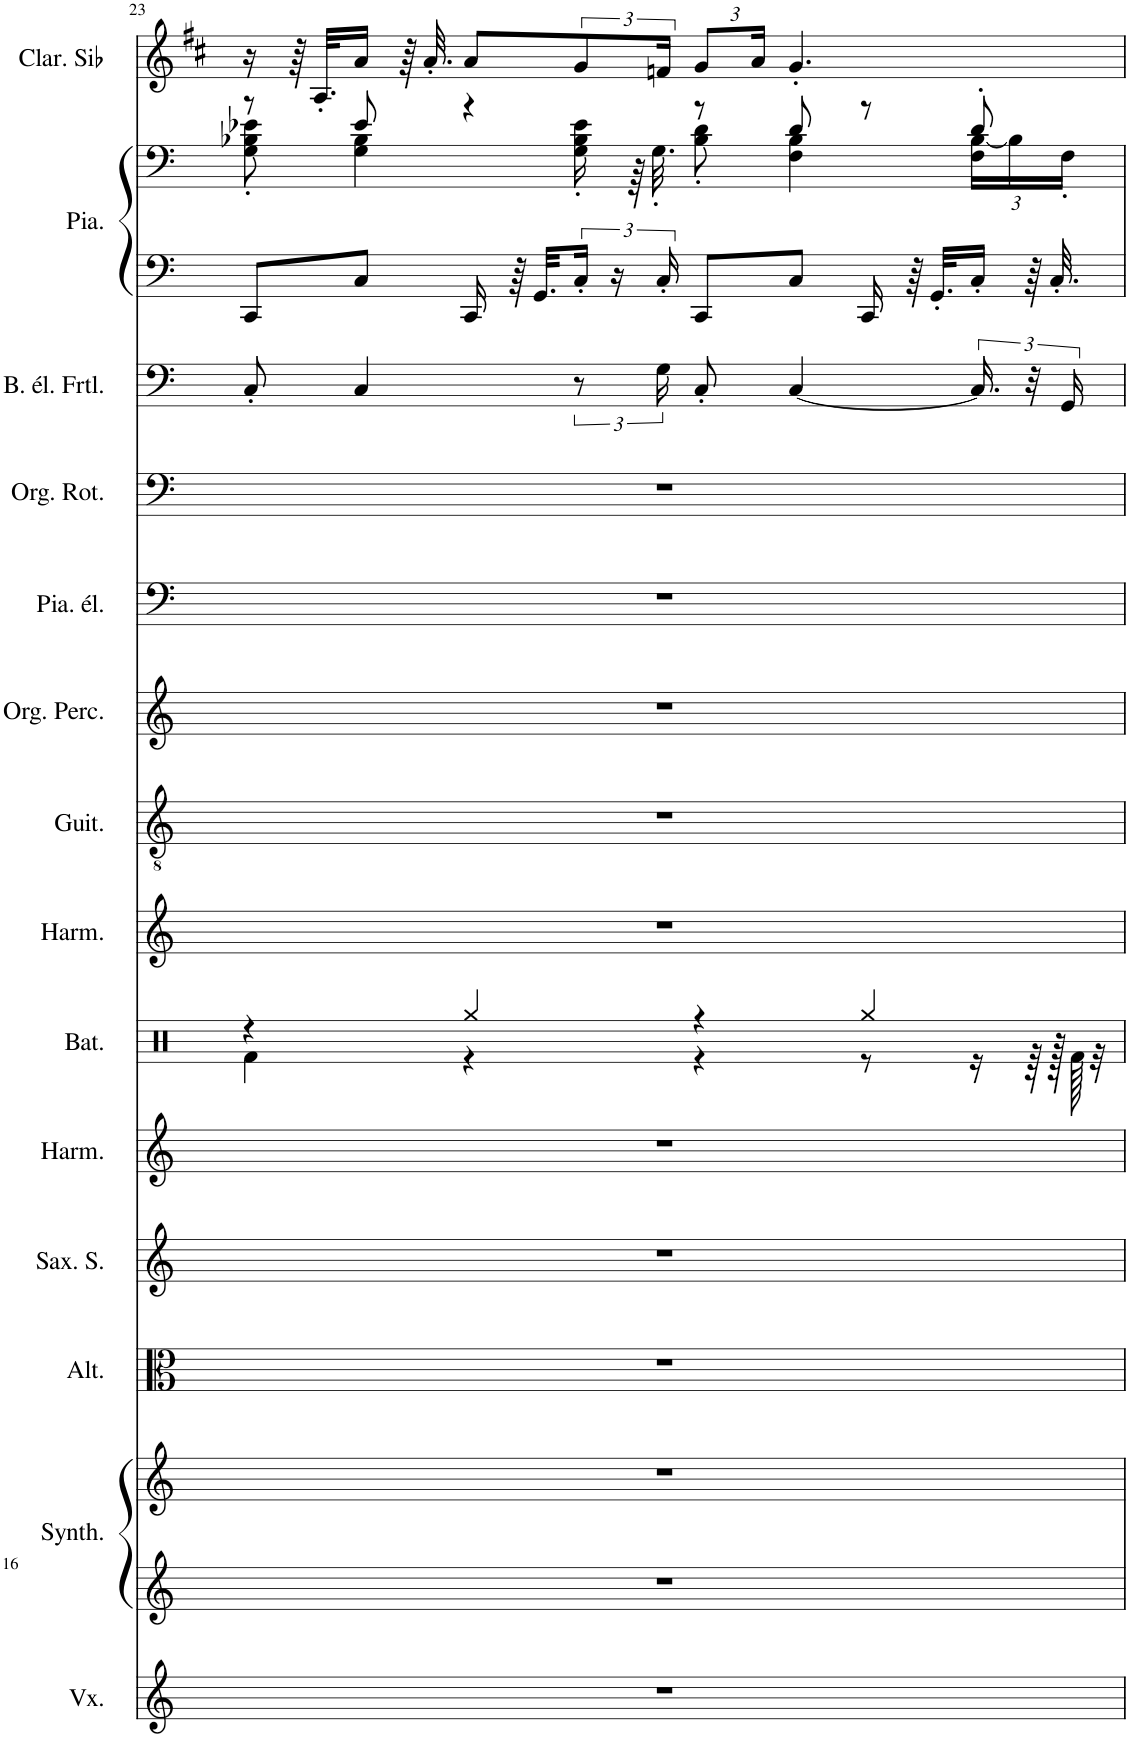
**kern	**kern	**kern	**kern	**kern	**kern	**kern	**kern	**kern	**kern	**kern	**kern	**kern	**kern	**kern	**kern
*part14	*part13	*part13	*part12	*part11	*part10	*part9	*part8	*part7	*part6	*part5	*part4	*part3	*part2	*part2	*part1
*staff16	*staff15	*staff14	*staff13	*staff12	*staff11	*staff10	*staff9	*staff8	*staff7	*staff6	*staff5	*staff4	*staff3	*staff2	*staff1
*I"Voix	*I"Synthétiseur d'instruments à cordes	*	*I"Altos	*I"Saxophone Soprano	*I"Harmonica	*I"Batterie	*I"Harmonica	*I"Guitare classique	*I"Orgue percussif	*I"Piano électrique	*I"Orgue rotatif	*I"Basse électrique fretless	*I"Piano	*	*I"Clarinette en Sib
*I'Vx.	*I'Synth.	*	*I'Alt.	*I'Sax. S.	*I'Harm.	*I'Bat.	*I'Harm.	*I'Guit.	*I'Org. Perc.	*I'Pia. él.	*I'Org. Rot.	*I'B. él. Frtl.	*I'Pia.	*	*I'Clar. Sib
!!LO:PB:g=z
*clefG2	*clefG2	*clefG2	*clefC3	*clefG2	*clefG2	*clefX	*clefG2	*clefGv2	*clefG2	*clefF4	*clefF4	*clefF4	*clefF4	*clefF4	*clefG2
*	*	*	*	*Trd1c2	*	*	*	*	*	*	*	*Trd7c12	*	*	*Trd1c2
*k[]	*k[]	*k[]	*k[]	*k[]	*k[]	*k[]	*k[]	*k[]	*k[]	*k[]	*k[]	*k[]	*k[]	*k[]	*k[f#c#]
*M4/4	*M4/4	*M4/4	*M4/4	*M4/4	*M4/4	*M4/4	*M4/4	*M4/4	*M4/4	*M4/4	*M4/4	*M4/4	*M4/4	*M4/4	*M4/4
=23	=23	=23	=23	=23	=23	=23	=23	=23	=23	=23	=23	=23	=23	=23	=23
*	*	*	*	*	*	*^	*	*	*	*	*	*	*	*^	*
1r	1r	1r	1r	1r	1r	4r	4Rf\	1r	1r	1r	1r	1r	8C'/	8CC/L	8r	8G\' 8B-X\' 8e-X\'	16r
.	.	.	.	.	.	.	.	.	.	.	.	.	.	.	.	.	64r
.	.	.	.	.	.	.	.	.	.	.	.	.	.	.	.	.	32.A'/KLL
.	.	.	.	.	.	.	.	.	.	.	.	.	4C/	8C/J	8e-/	4G\ 4B-\	16a/JJ
.	.	.	.	.	.	.	.	.	.	.	.	.	.	.	.	.	64r
.	.	.	.	.	.	.	.	.	.	.	.	.	.	.	.	.	32.a'/
.	.	.	.	.	.	4Rgg/	4r	.	.	.	.	.	.	16CC/	4r	.	8a/L
.	.	.	.	.	.	.	.	.	.	.	.	.	.	64r	.	.	.
.	.	.	.	.	.	.	.	.	.	.	.	.	.	32.GG/KLL	.	.	.
.	.	.	.	.	.	.	.	.	.	.	.	.	12r	24C'/JJ	.	16G\' 16B-\' 16e-\'	12g/
.	.	.	.	.	.	.	.	.	.	.	.	.	.	24r	.	.	.
.	.	.	.	.	.	.	.	.	.	.	.	.	.	.	.	64r	.
.	.	.	.	.	.	.	.	.	.	.	.	.	.	.	.	32.G'\	.
.	.	.	.	.	.	.	.	.	.	.	.	.	24G\	24C'/	.	.	24fn/Jk
*	*	*	*	*	*	*	*	*	*	*	*	*	*	*	*	*	*Xbrackettup
.	.	.	.	.	.	4r	4r	.	.	.	.	.	8C'/	8CC/L	8r	8B-\' 8d\'	12g/L
.	.	.	.	.	.	.	.	.	.	.	.	.	.	.	.	.	24a/Jk
.	.	.	.	.	.	.	.	.	.	.	.	.	[4C/	8C/J	8d/	4F\ 4B-\	4.g'/
.	.	.	.	.	.	4Rgg/	8r	.	.	.	.	.	.	16CC/	8r	.	.
.	.	.	.	.	.	.	.	.	.	.	.	.	.	64r	.	.	.
.	.	.	.	.	.	.	.	.	.	.	.	.	.	32.GG'/KLL	.	.	.
*	*	*	*	*	*	*	*	*	*	*	*	*	*	*	*	*Xbrackettup	*
.	.	.	.	.	.	.	16r	.	.	.	.	.	24.C/]	16C'/JJ	8d'/	24F\ [24B-\LL	.
.	.	.	.	.	.	.	.	.	.	.	.	.	.	.	.	24B-\]	.
.	.	.	.	.	.	.	64r	.	.	.	.	.	48r	64r	.	.	.
.	.	.	.	.	.	.	128r	.	.	.	.	.	.	32.C'/	.	.	.
.	.	.	.	.	.	.	.	.	.	.	.	.	24GG/	.	.	24F'\JJ	.
.	.	.	.	.	.	.	128Rf\	.	.	.	.	.	.	.	.	.	.
.	.	.	.	.	.	.	32r	.	.	.	.	.	.	.	.	.	.
*	*	*	*	*	*	*v	*v	*	*	*	*	*	*	*	*v	*v	*
=	=	=	=	=	=	=	=	=	=	=	=	=	=	=	=
*-	*-	*-	*-	*-	*-	*-	*-	*-	*-	*-	*-	*-	*-	*-	*-
